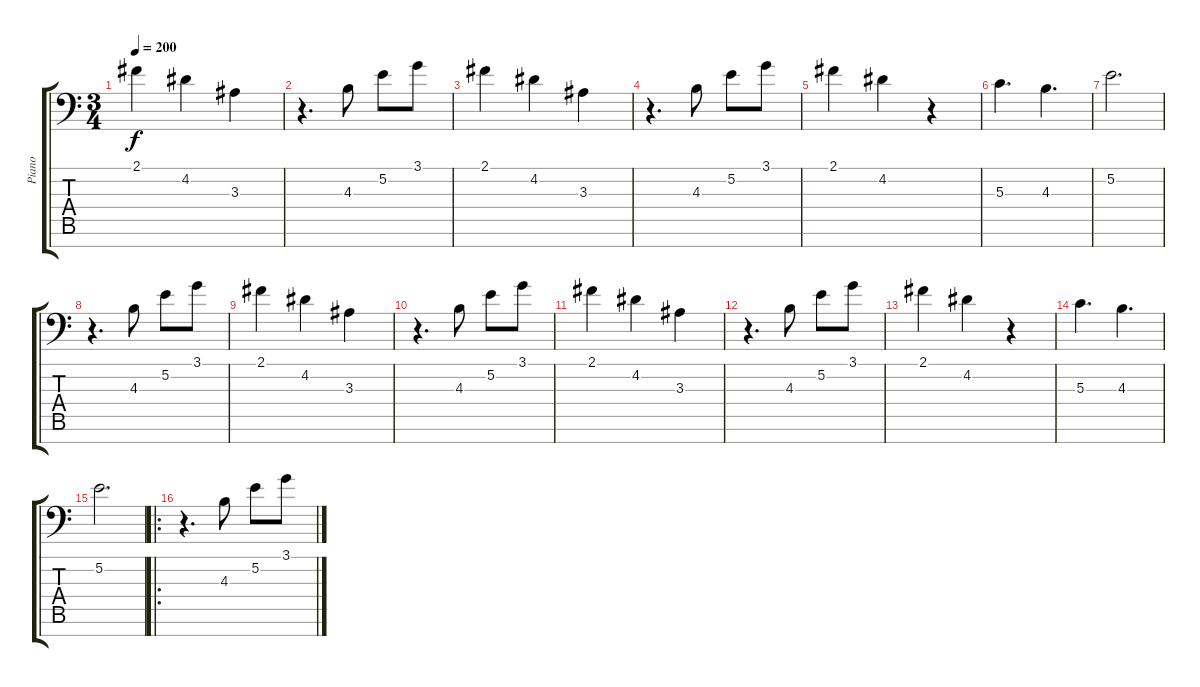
\track ("Piano" "Piano") {instrument acousticgrandpiano}
\staff {score tabs}
\tuning (E4 B3 G3 D3 A2 E2 A1) {hide}
\ts (3 4)
\tempo 200
\clef f4
\ks c
2.1.4{dy f} 4.2.4 3.3.4 |
r.4{d} 4.3.8 5.2.8 3.1.8 |
2.1.4 4.2.4 3.3.4 |
r.4{d} 4.3.8 5.2.8 3.1.8 |
2.1.4 4.2.4 r.4 |
5.3.4{d} 4.3.4{d} |
5.2.2{d} |
r.4{d} 4.3.8 5.2.8 3.1.8 |
2.1.4 4.2.4 3.3.4 |
r.4{d} 4.3.8 5.2.8 3.1.8 |
2.1.4 4.2.4 3.3.4 |
r.4{d} 4.3.8 5.2.8 3.1.8 |
2.1.4 4.2.4 r.4 |
5.3.4{d} 4.3.4{d} |
5.2.2{d} |
\ro
r.4{d} 4.3.8 5.2.8 3.1.8
